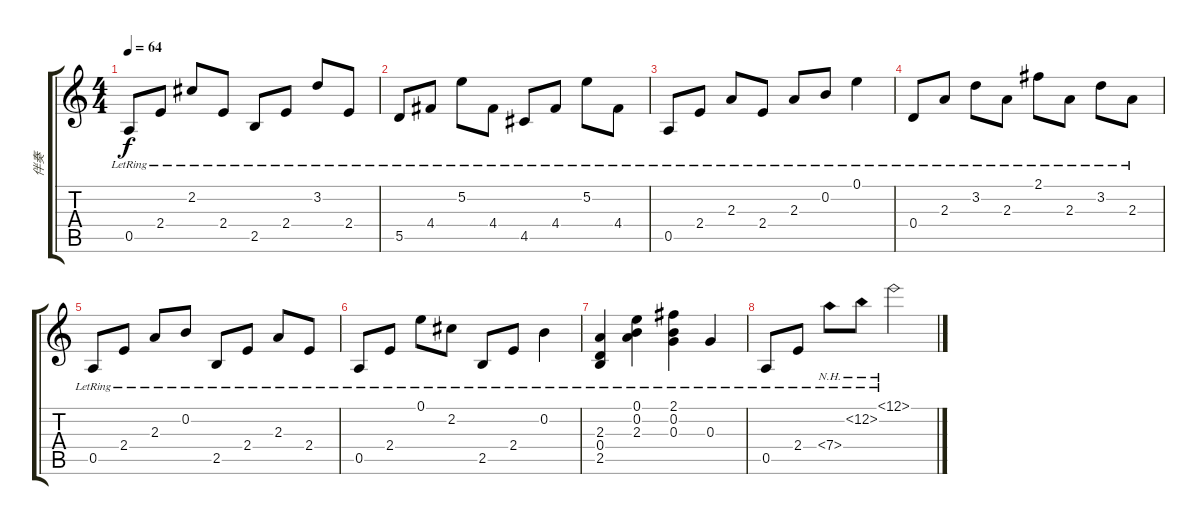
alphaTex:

\track ("伴奏" "伴奏") {instrument acousticguitarnylon}
\staff {score tabs}
\tuning (E4 B3 G3 D3 A2 E2) {hide}
\ts (4 4)
\tempo 64
\clef g2
\ks c
0.5{lr}.8{dy f} 2.4{lr}.8 2.2{lr}.8 2.4{lr}.8 2.5{lr}.8 2.4{lr}.8 3.2{lr}.8 2.4{lr}.8 |
5.5{lr}.8 4.4{lr}.8 5.2{lr}.8 4.4{lr}.8 4.5{lr}.8 4.4{lr}.8 5.2{lr}.8 4.4{lr}.8 |
0.5{lr}.8 2.4{lr}.8 2.3{lr}.8 2.4{lr}.8 2.3{lr}.8 0.2{lr}.8 0.1{lr}.4 |
0.4{lr}.8 2.3{lr}.8 3.2{lr}.8 2.3{lr}.8 2.1{lr}.8 2.3{lr}.8 3.2{lr}.8 2.3{lr}.8 |
0.5{lr}.8 2.4{lr}.8 2.3{lr}.8 0.2{lr}.8 2.5{lr}.8 2.4{lr}.8 2.3{lr}.8 2.4{lr}.8 |
0.5{lr}.8 2.4{lr}.8 0.1{lr}.8 2.2{lr}.8 2.5{lr}.8 2.4{lr}.8 0.2{lr}.4 |
(2.3 0.4 2.5{lr}).4 (0.1 0.2 2.3{lr}).4 (2.1 0.2{lr} 0.3).4 0.3{lr}.4 |
0.5{lr}.8 2.4{lr}.8 7.4{nh lr}.8 12.2{nh lr}.8 12.1{nh lr}.2
